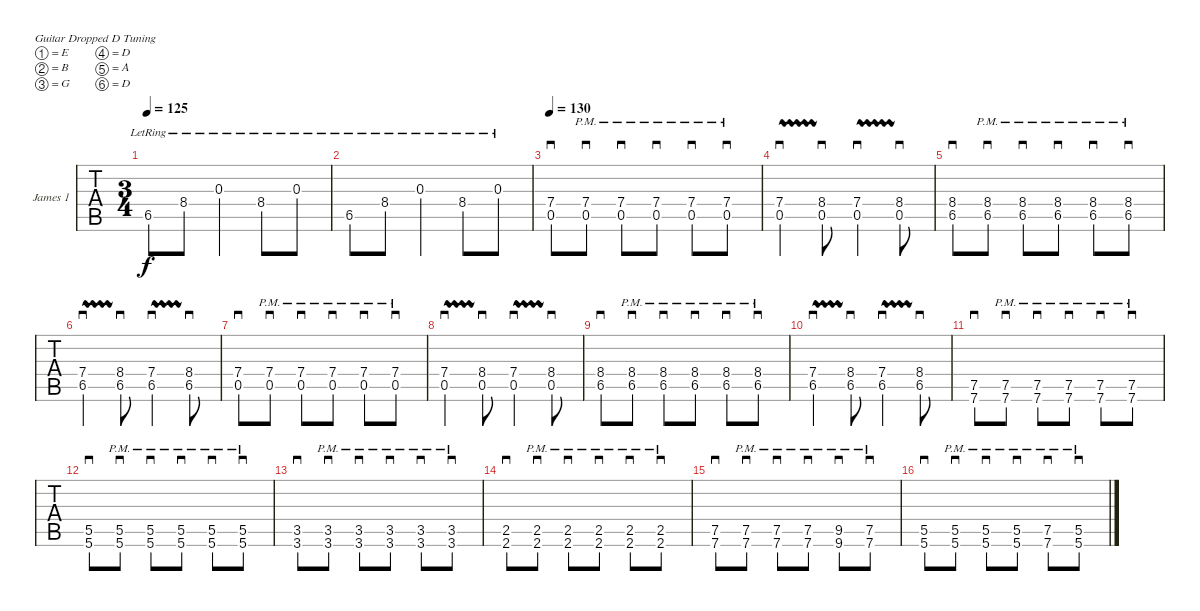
\bracketExtendMode groupsimilarinstruments
\firstSystemTrackNameOrientation horizontal
\otherSystemsTrackNameOrientation horizontal
\track ("Guitar 1" "James 1") {instrument distortionguitar}
\staff {tabs}
\tuning (E4 B3 G3 D3 A2 D2)
\ts (3 4)
\tempo 125
\clef g2
\ks c
6.5{lr}.8{dy f} 8.4{lr}.8 0.3{lr}.4 8.4{lr}.8 0.3{lr}.8 |
6.5{lr}.8 8.4{lr}.8 0.3{lr}.4 8.4{lr}.8 0.3{lr}.8 |
\tempo 130
(7.4 0.5).8{sd} (7.4{pm} 0.5{pm}).8{sd} (7.4{pm} 0.5{pm}).8{sd} (7.4{pm} 0.5{pm}).8{sd} (7.4{pm} 0.5{pm}).8{sd} (7.4{pm} 0.5{pm}).8{sd} |
(7.4{vw} 0.5).4{sd} (8.4 0.5).8{sd} (7.4{vw} 0.5).4{sd} (8.4 0.5).8{sd} |
(8.4 6.5).8{sd} (8.4{pm} 6.5{pm}).8{sd} (8.4{pm} 6.5{pm}).8{sd} (8.4{pm} 6.5{pm}).8{sd} (8.4{pm} 6.5{pm}).8{sd} (8.4{pm} 6.5{pm}).8{sd} |
(7.4{vw} 6.5).4{sd} (8.4 6.5).8{sd} (7.4{vw} 6.5).4{sd} (8.4 6.5).8{sd} |
(7.4 0.5).8{sd} (7.4{pm} 0.5{pm}).8{sd} (7.4{pm} 0.5{pm}).8{sd} (7.4{pm} 0.5{pm}).8{sd} (7.4{pm} 0.5{pm}).8{sd} (7.4{pm} 0.5{pm}).8{sd} |
(7.4{vw} 0.5).4{sd} (8.4 0.5).8{sd} (7.4{vw} 0.5).4{sd} (8.4 0.5).8{sd} |
(8.4 6.5).8{sd} (8.4{pm} 6.5{pm}).8{sd} (8.4{pm} 6.5{pm}).8{sd} (8.4{pm} 6.5{pm}).8{sd} (8.4{pm} 6.5{pm}).8{sd} (8.4{pm} 6.5{pm}).8{sd} |
(7.4{vw} 6.5).4{sd} (8.4 6.5).8{sd} (7.4{vw} 6.5).4{sd} (8.4 6.5).8{sd} |
(7.5 7.6).8{sd} (7.5{pm} 7.6{pm}).8{sd} (7.5{pm} 7.6{pm}).8{sd} (7.5{pm} 7.6{pm}).8{sd} (7.5{pm} 7.6{pm}).8{sd} (7.5{pm} 7.6{pm}).8{sd} |
(5.5 5.6).8{sd} (5.5{pm} 5.6{pm}).8{sd} (5.5{pm} 5.6{pm}).8{sd} (5.5{pm} 5.6{pm}).8{sd} (5.5{pm} 5.6{pm}).8{sd} (5.5{pm} 5.6{pm}).8{sd} |
(3.5 3.6).8{sd} (3.5{pm} 3.6{pm}).8{sd} (3.5{pm} 3.6{pm}).8{sd} (3.5{pm} 3.6{pm}).8{sd} (3.5{pm} 3.6{pm}).8{sd} (3.5{pm} 3.6{pm}).8{sd} |
(2.5 2.6).8{sd} (2.5{pm} 2.6{pm}).8{sd} (2.5{pm} 2.6{pm}).8{sd} (2.5{pm} 2.6{pm}).8{sd} (2.5{pm} 2.6{pm}).8{sd} (2.5{pm} 2.6{pm}).8{sd} |
(7.5 7.6).8{sd} (7.5{pm} 7.6{pm}).8{sd} (7.5{pm} 7.6{pm}).8{sd} (7.5{pm} 7.6{pm}).8{sd} (9.5{pm} 9.6{pm}).8{sd} (7.5{pm} 7.6{pm}).8{sd} |
(5.5 5.6).8{sd} (5.5{pm} 5.6{pm}).8{sd} (5.5{pm} 5.6{pm}).8{sd} (5.5{pm} 5.6{pm}).8{sd} (7.5{pm} 7.6{pm}).8{sd} (5.5{pm} 5.6{pm}).8{sd}
